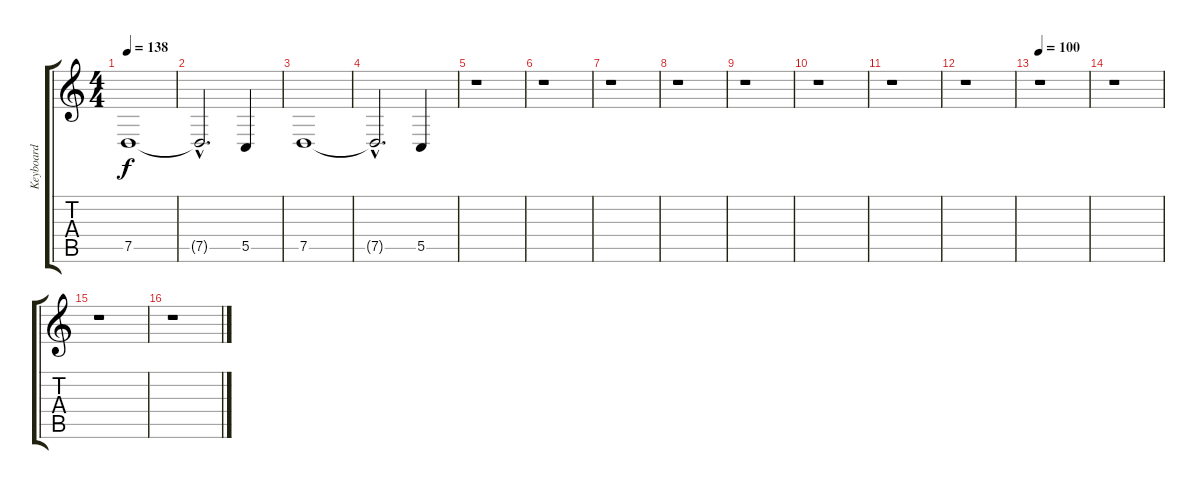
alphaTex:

\track ("Keyboard" "Keyboard") {instrument choiraahs}
\staff {score tabs}
\tuning (D4 A3 F3 C3 G2 D2) {hide}
\ts (4 4)
\tempo 138
\clef g2
\ks c
7.5.1{dy f} |
7.5{hac t}.2{d} 5.5.4 |
7.5.1 |
7.5{hac t}.2{d} 5.5.4 |
r.1 |
r.1 |
r.1 |
r.1 |
r.1 |
r.1 |
r.1 |
r.1 |
\tempo 100
r.1 |
r.1 |
r.1 |
r.1
